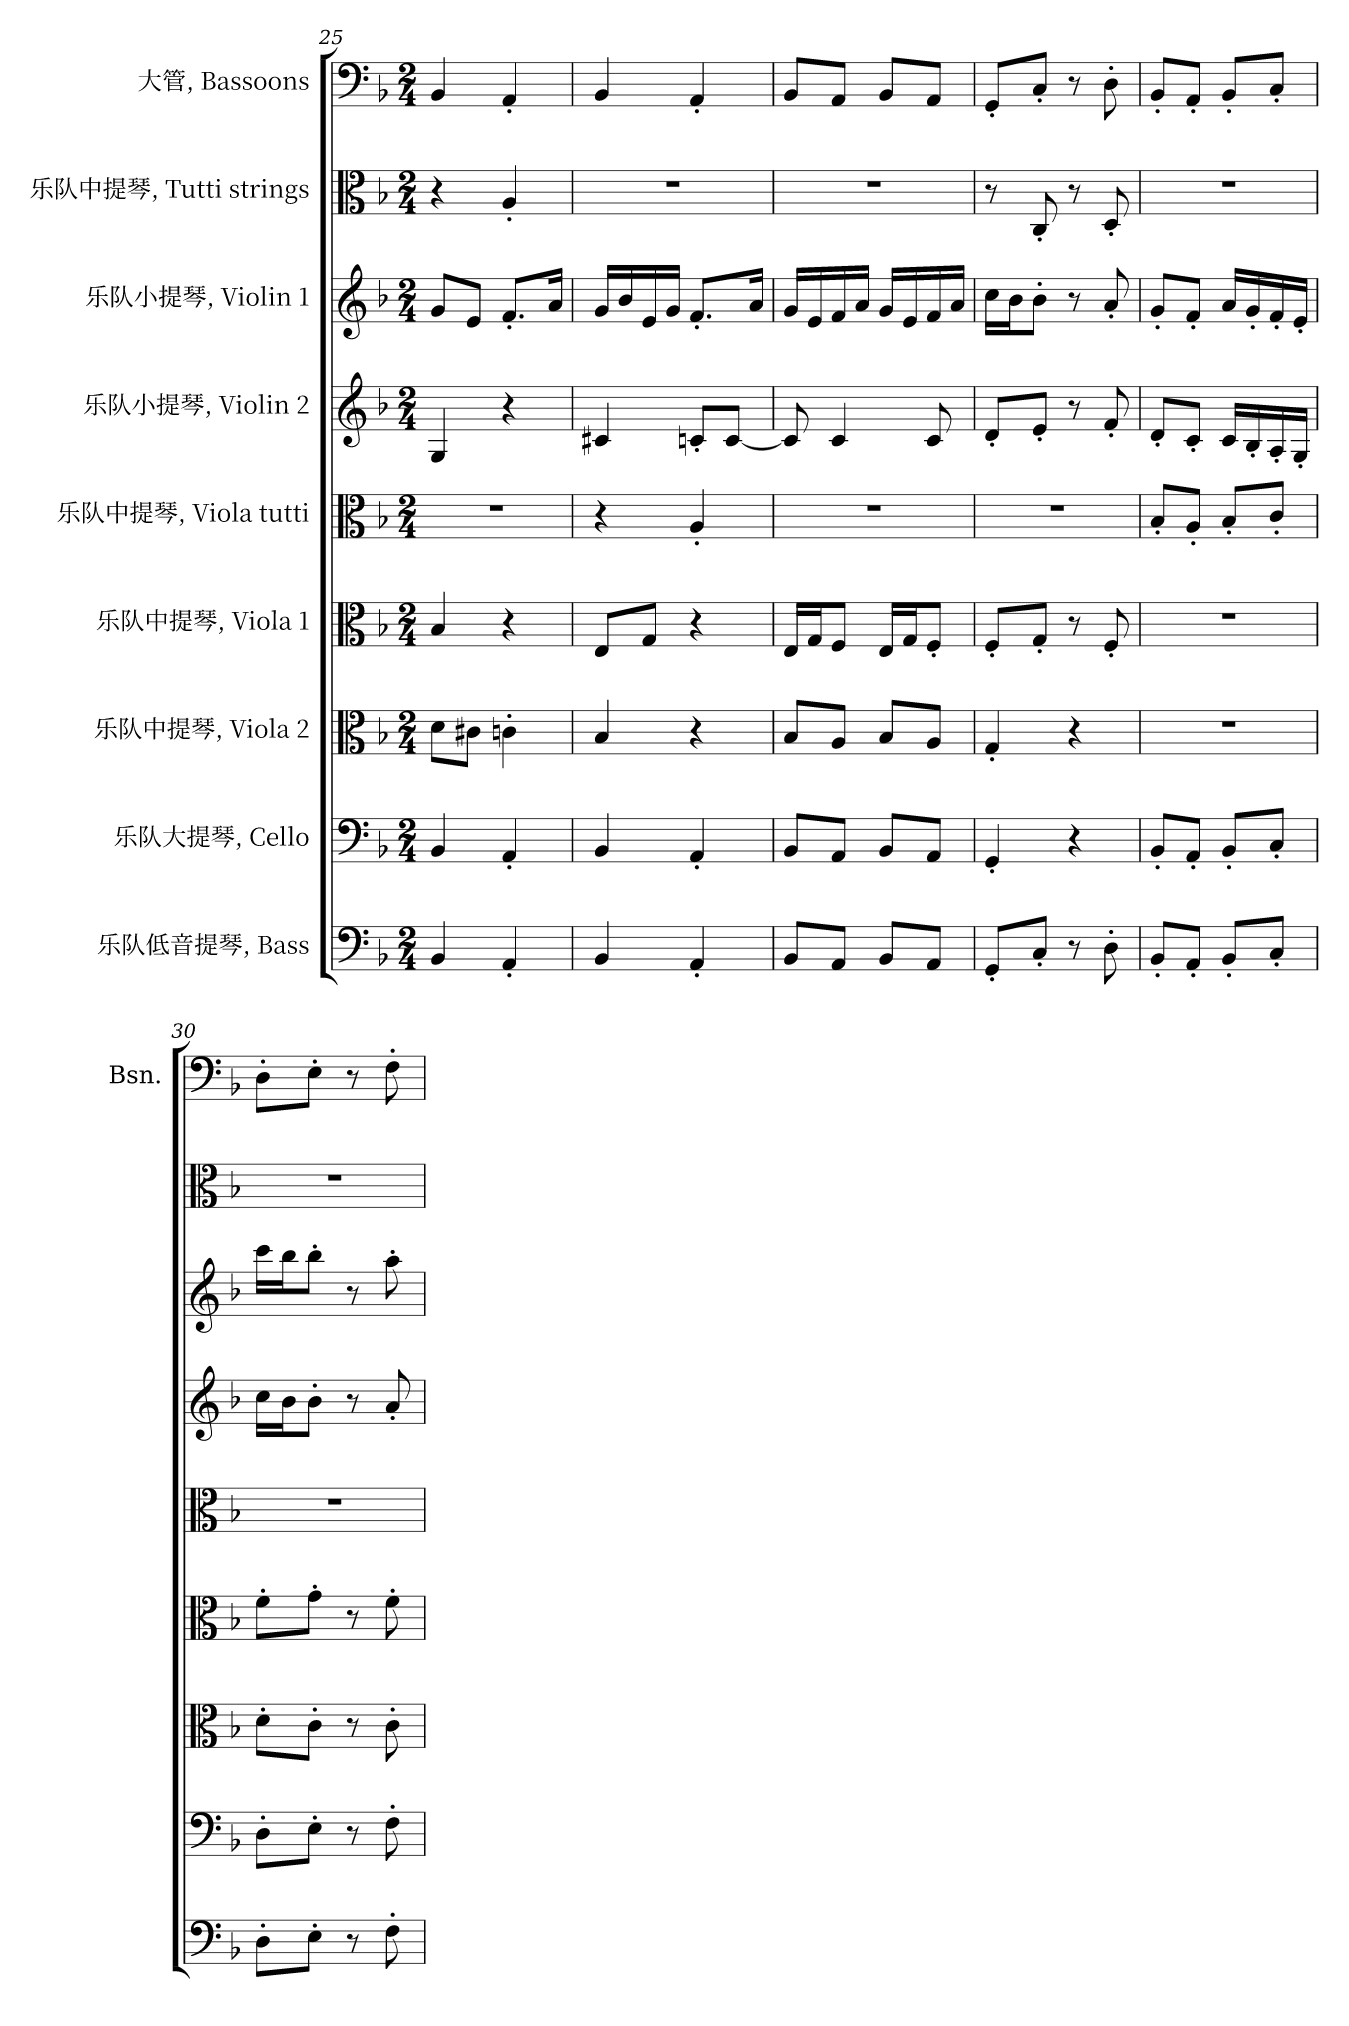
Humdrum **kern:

**kern	**kern	**kern	**kern	**kern	**kern	**kern	**kern	**kern
*part9	*part8	*part7	*part6	*part5	*part4	*part3	*part2	*part1
*staff9	*staff8	*staff7	*staff6	*staff5	*staff4	*staff3	*staff2	*staff1
*I"乐队低音提琴, Bass	*I"乐队大提琴, Cello	*I"乐队中提琴, Viola 2	*I"乐队中提琴, Viola 1	*I"乐队中提琴, Viola tutti	*I"乐队小提琴, Violin 2	*I"乐队小提琴, Violin 1	*I"乐队中提琴, Tutti strings	*I"大管, Bassoons
*	*	*	*	*	*	*	*	*I'Bsn.
*clefF4	*clefF4	*clefC3	*clefC3	*clefC3	*clefG2	*clefG2	*clefC3	*clefF4
*ITrd7c12	*	*	*	*	*	*	*	*
*k[b-]	*k[b-]	*k[b-]	*k[b-]	*k[b-]	*k[b-]	*k[b-]	*k[b-]	*k[b-]
*M2/4	*M2/4	*M2/4	*M2/4	*M2/4	*M2/4	*M2/4	*M2/4	*M2/4
*MM49	*MM49	*MM49	*MM49	*MM49	*MM49	*MM49	*MM49	*MM49
=25	=25	=25	=25	=25	=25	=25	=25	=25
4BBB-/	4BB-/	8d\L	4B-/	2r	4G/	8g/L	4r	4BB-/
.	.	8c#X\J	.	.	.	8e/J	.	.
4AAA'/	4AA'/	4cn'\	4r	.	4r	8.f'/L	4A'/	4AA'/
.	.	.	.	.	.	16a/Jk	.	.
!!LO:PB:g=z
=26	=26	=26	=26	=26	=26	=26	=26	=26
*	*	*	*	*	*	*	*	*MM48
4BBB-/	4BB-/	4B-/	8E/L	4r	4c#X/	16g/LL	2r	4BB-/
.	.	.	.	.	.	16b-/	.	.
.	.	.	8G/J	.	.	16e/	.	.
.	.	.	.	.	.	16g/JJ	.	.
4AAA'/	4AA'/	4r	4r	4A'/	8cn'/L	8.f'/L	.	4AA'/
.	.	.	.	.	[8c/J	.	.	.
.	.	.	.	.	.	16a/Jk	.	.
=27	=27	=27	=27	=27	=27	=27	=27	=27
8BBB-/L	8BB-/L	8B-/L	16E/LL	2r	8c/]	16g/LL	2r	8BB-/L
.	.	.	16G/J	.	.	16e/	.	.
8AAA/J	8AA/J	8A/J	8F/J	.	4c/	16f/	.	8AA/J
.	.	.	.	.	.	16a/JJ	.	.
8BBB-/L	8BB-/L	8B-/L	16E/LL	.	.	16g/LL	.	8BB-/L
.	.	.	16G/J	.	.	16e/	.	.
*	*	*	*	*	*	*	*	*MM48
8AAA/J	8AA/J	8A/J	8F'/J	.	8c/	16f/	.	8AA/J
.	.	.	.	.	.	16a/JJ	.	.
=28	=28	=28	=28	=28	=28	=28	=28	=28
8GGG'/L	4GG'/	4G'/	8F'/L	2r	8d'/L	16cc\LL	8r	8GG'/L
.	.	.	.	.	.	16b-\J	.	.
*	*	*	*	*	*	*	*	*MM46
8CC'/J	.	.	8G'/J	.	8e'/J	8b-'\J	8C'/	8C'/J
*	*	*	*	*	*	*	*	*MM50
8r	4r	4r	8r	.	8r	8r	8r	8r
8DD'\	.	.	8F'/	.	8f'/	8a'/	8D'/	8D'\
=29	=29	=29	=29	=29	=29	=29	=29	=29
8BBB-'/L	8BB-'/L	2r	2r	8B-'/L	8d'/L	8g'/L	2r	8BB-'/L
8AAA'/J	8AA'/J	.	.	8A'/J	8c'/J	8f'/J	.	8AA'/J
*	*	*	*	*	*	*	*	*MM50
8BBB-'/L	8BB-'/L	.	.	8B-'/L	16c/LL	16a/LL	.	8BB-'/L
.	.	.	.	.	16B-'/	16g'/	.	.
8CC'/J	8C'/J	.	.	8c'/J	16A'/	16f'/	.	8C'/J
.	.	.	.	.	16G'/JJ	16e'/JJ	.	.
=30	=30	=30	=30	=30	=30	=30	=30	=30
*	*	*	*	*	*	*	*	*MM49
8DD'\L	8D'\L	8d'\L	8f'\L	2r	16cc\LL	16ccc\LL	2r	8D'\L
.	.	.	.	.	16b-\J	16bb-\J	.	.
8EE'\J	8E'\J	8c'\J	8g'\J	.	8b-'\J	8bb-'\J	.	8E'\J
8r	8r	8r	8r	.	8r	8r	.	8r
*	*	*	*	*	*	*	*	*MM50
8FF'\	8F'\	8c'\	8f'\	.	8a'/	8aa'\	.	8F'\
=	=	=	=	=	=	=	=	=
*-	*-	*-	*-	*-	*-	*-	*-	*-
